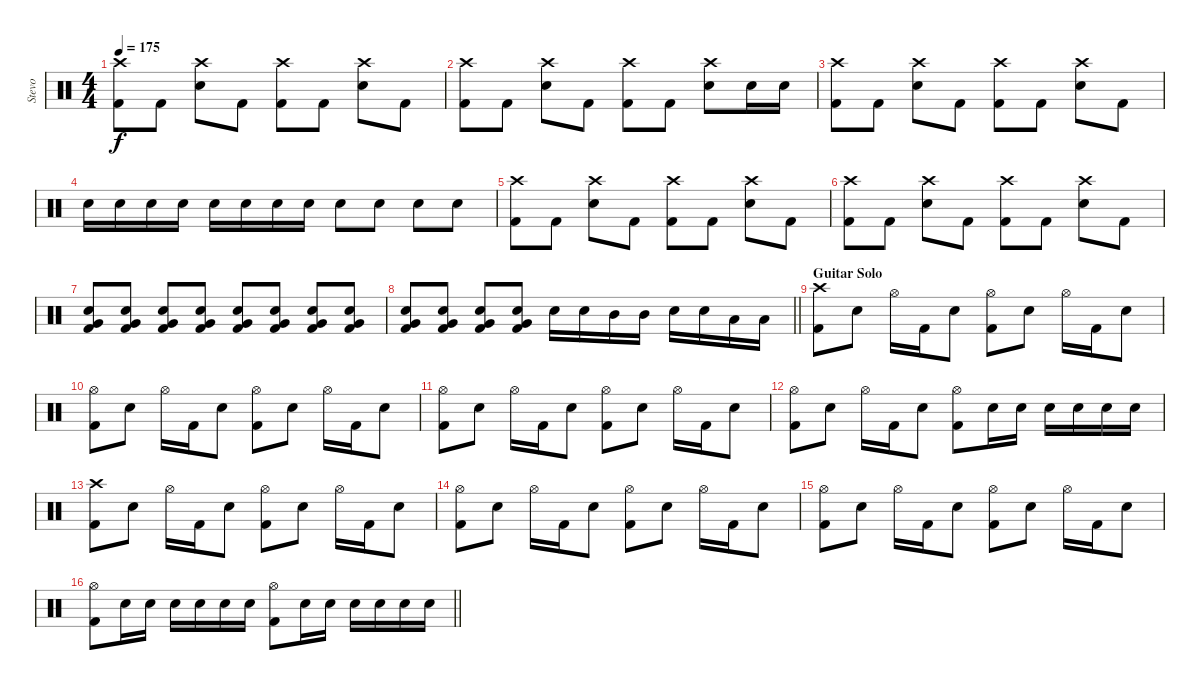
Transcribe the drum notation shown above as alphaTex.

\track ("Stevo" "Stevo") {instrument percussion}
\staff {score}
\articulation defaults
\ts (4 4)
\tempo 175
\clef neutral
\ks c
("Crash high (hit)" "Kick (hit) 2").8{dy f} "Kick (hit) 2".8 ("Crash high (hit)" "Snare (hit) 2").8 "Kick (hit) 2".8 ("Crash high (hit)" "Kick (hit) 2").8 "Kick (hit) 2".8 ("Crash high (hit)" "Snare (hit) 2").8 "Kick (hit) 2".8 |
("Crash high (hit)" "Kick (hit) 2").8 "Kick (hit) 2".8 ("Crash high (hit)" "Snare (hit) 2").8 "Kick (hit) 2".8 ("Crash high (hit)" "Kick (hit) 2").8 "Kick (hit) 2".8 ("Crash high (hit)" "Snare (hit) 2").8 "Snare (hit) 2".16 "Snare (hit) 2".16 |
("Crash high (hit)" "Kick (hit) 2").8 "Kick (hit) 2".8 ("Crash high (hit)" "Snare (hit) 2").8 "Kick (hit) 2".8 ("Crash high (hit)" "Kick (hit) 2").8 "Kick (hit) 2".8 ("Crash high (hit)" "Snare (hit) 2").8 "Kick (hit) 2".8 |
"Snare (hit) 2".16 "Snare (hit) 2".16 "Snare (hit) 2".16 "Snare (hit) 2".16 "Snare (hit) 2".16 "Snare (hit) 2".16 "Snare (hit) 2".16 "Snare (hit) 2".16 "Snare (hit) 2".8 "Snare (hit) 2".8 "Snare (hit) 2".8 "Snare (hit) 2".8 |
("Crash high (hit)" "Kick (hit) 2").8 "Kick (hit) 2".8 ("Crash high (hit)" "Snare (hit) 2").8 "Kick (hit) 2".8 ("Crash high (hit)" "Kick (hit) 2").8 "Kick (hit) 2".8 ("Crash high (hit)" "Snare (hit) 2").8 "Kick (hit) 2".8 |
("Crash high (hit)" "Kick (hit) 2").8 "Kick (hit) 2".8 ("Crash high (hit)" "Snare (hit) 2").8 "Kick (hit) 2".8 ("Crash high (hit)" "Kick (hit) 2").8 "Kick (hit) 2".8 ("Crash high (hit)" "Snare (hit) 2").8 "Kick (hit) 2".8 |
("Snare (hit) 2" "Very Low Tom (hit)" "Kick (hit) 2").8 ("Snare (hit) 2" "Very Low Tom (hit)" "Kick (hit) 2").8 ("Snare (hit) 2" "Very Low Tom (hit)" "Kick (hit) 2").8 ("Snare (hit) 2" "Very Low Tom (hit)" "Kick (hit) 2").8 ("Snare (hit) 2" "Very Low Tom (hit)" "Kick (hit) 2").8 ("Snare (hit) 2" "Very Low Tom (hit)" "Kick (hit) 2").8 ("Snare (hit) 2" "Very Low Tom (hit)" "Kick (hit) 2").8 ("Snare (hit) 2" "Very Low Tom (hit)" "Kick (hit) 2").8 |
\barLineRight lightlight
("Snare (hit) 2" "Very Low Tom (hit)" "Kick (hit) 2").8 ("Snare (hit) 2" "Very Low Tom (hit)" "Kick (hit) 2").8 ("Snare (hit) 2" "Very Low Tom (hit)" "Kick (hit) 2").8 ("Snare (hit) 2" "Very Low Tom (hit)" "Kick (hit) 2").8 "Snare (hit) 2".16 "Snare (hit) 2".16 "Mid Tom (hit)".16 "Mid Tom (hit)".16 "Snare (hit) 2".16 "Snare (hit) 2".16 "Low Tom (hit)".16 "Low Tom (hit)".16 |
\section ("" "Guitar Solo")
("Crash high (hit)" "Kick (hit) 2").8 "Snare (hit) 2".8 "Hi-Hat (open)".16 "Kick (hit) 2".16 "Snare (hit) 2".8 ("Hi-Hat (open)" "Kick (hit) 2").8 "Snare (hit) 2".8 "Hi-Hat (open)".16 "Kick (hit) 2".16 "Snare (hit) 2".8 |
("Hi-Hat (open)" "Kick (hit) 2").8 "Snare (hit) 2".8 "Hi-Hat (open)".16 "Kick (hit) 2".16 "Snare (hit) 2".8 ("Hi-Hat (open)" "Kick (hit) 2").8 "Snare (hit) 2".8 "Hi-Hat (open)".16 "Kick (hit) 2".16 "Snare (hit) 2".8 |
("Hi-Hat (open)" "Kick (hit) 2").8 "Snare (hit) 2".8 "Hi-Hat (open)".16 "Kick (hit) 2".16 "Snare (hit) 2".8 ("Hi-Hat (open)" "Kick (hit) 2").8 "Snare (hit) 2".8 "Hi-Hat (open)".16 "Kick (hit) 2".16 "Snare (hit) 2".8 |
("Hi-Hat (open)" "Kick (hit) 2").8 "Snare (hit) 2".8 "Hi-Hat (open)".16 "Kick (hit) 2".16 "Snare (hit) 2".8 ("Hi-Hat (open)" "Kick (hit) 2").8 "Snare (hit) 2".16 "Snare (hit) 2".16 "Snare (hit) 2".16 "Snare (hit) 2".16 "Snare (hit) 2".16 "Snare (hit) 2".16 |
("Crash high (hit)" "Kick (hit) 2").8 "Snare (hit) 2".8 "Hi-Hat (open)".16 "Kick (hit) 2".16 "Snare (hit) 2".8 ("Hi-Hat (open)" "Kick (hit) 2").8 "Snare (hit) 2".8 "Hi-Hat (open)".16 "Kick (hit) 2".16 "Snare (hit) 2".8 |
("Hi-Hat (open)" "Kick (hit) 2").8 "Snare (hit) 2".8 "Hi-Hat (open)".16 "Kick (hit) 2".16 "Snare (hit) 2".8 ("Hi-Hat (open)" "Kick (hit) 2").8 "Snare (hit) 2".8 "Hi-Hat (open)".16 "Kick (hit) 2".16 "Snare (hit) 2".8 |
("Hi-Hat (open)" "Kick (hit) 2").8 "Snare (hit) 2".8 "Hi-Hat (open)".16 "Kick (hit) 2".16 "Snare (hit) 2".8 ("Hi-Hat (open)" "Kick (hit) 2").8 "Snare (hit) 2".8 "Hi-Hat (open)".16 "Kick (hit) 2".16 "Snare (hit) 2".8 |
\barLineRight lightlight
("Hi-Hat (open)" "Kick (hit) 2").8 "Snare (hit) 2".16 "Snare (hit) 2".16 "Snare (hit) 2".16 "Snare (hit) 2".16 "Snare (hit) 2".16 "Snare (hit) 2".16 ("Hi-Hat (open)" "Kick (hit) 2").8 "Snare (hit) 2".16 "Snare (hit) 2".16 "Snare (hit) 2".16 "Snare (hit) 2".16 "Snare (hit) 2".16 "Snare (hit) 2".16
